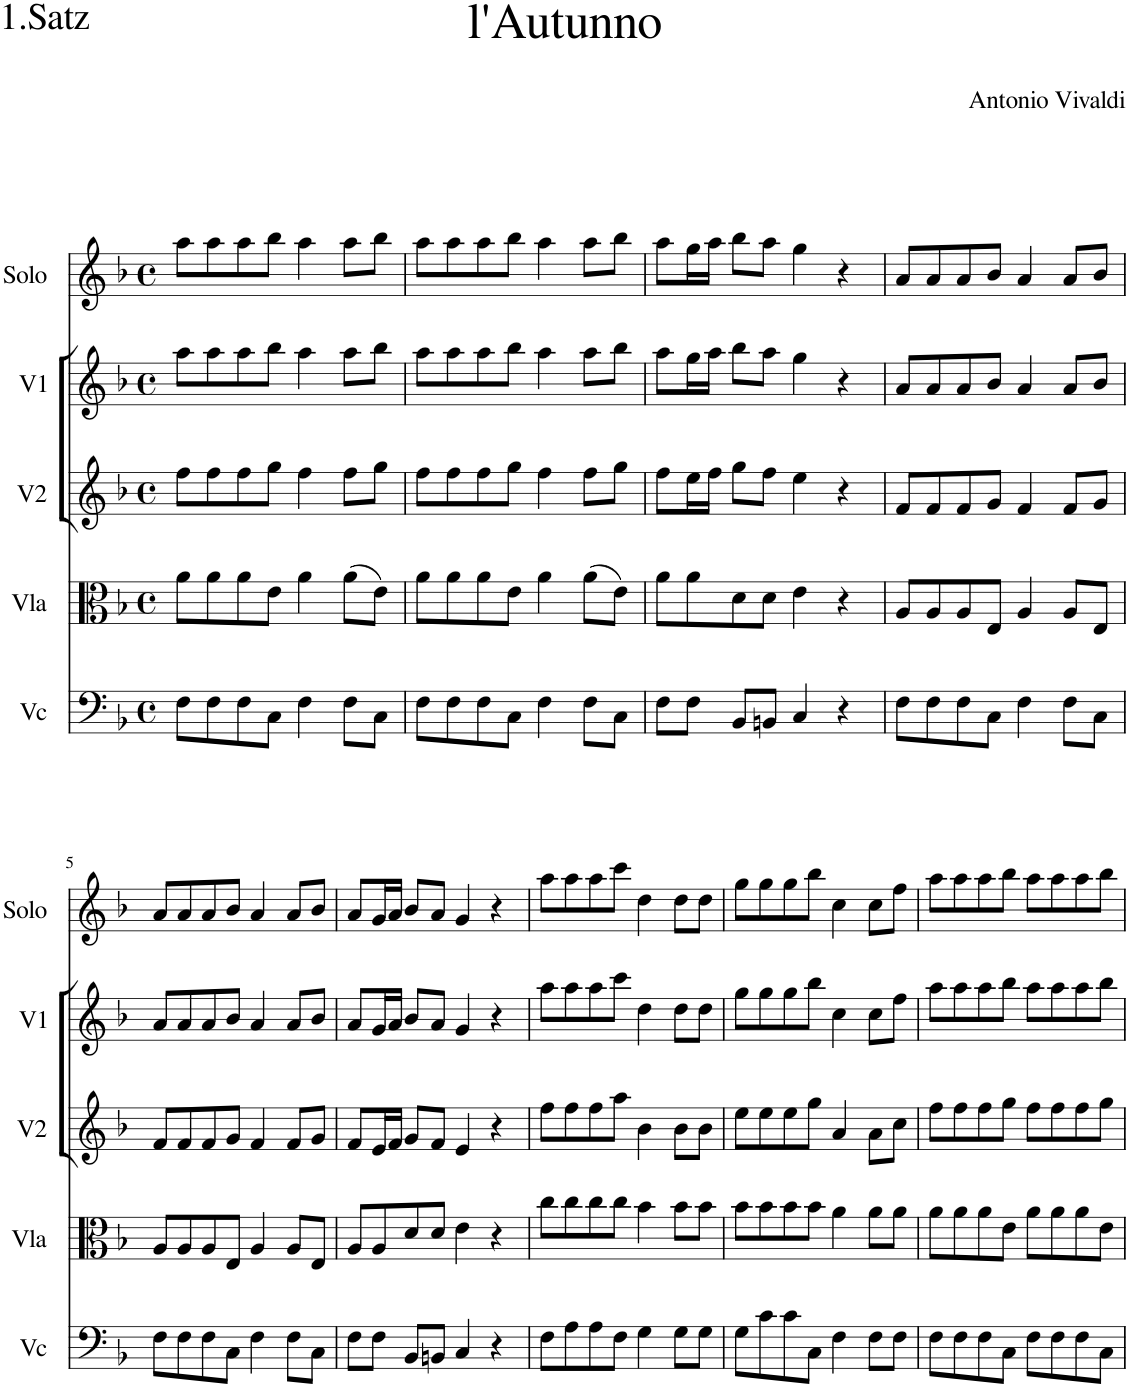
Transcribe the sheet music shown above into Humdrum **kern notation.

**kern	**kern	**kern	**kern	**kern
*part5	*part4	*part3	*part2	*part1
*staff5	*staff4	*staff3	*staff2	*staff1
*I"Vc	*I"Vla	*I"V2	*I"V1	*I"Solo
*I'Vc	*I'Vla	*I'V2	*I'V1	*I'Solo
*clefF4	*clefC3	*clefG2	*clefG2	*clefG2
*k[b-]	*k[b-]	*k[b-]	*k[b-]	*k[b-]
*M4/4	*M4/4	*M4/4	*M4/4	*M4/4
*met(c)	*met(c)	*met(c)	*met(c)	*met(c)
=1	=1	=1	=1	=1
8F\L	8a\L	8ff\L	8aa\L	8aa\L
8F\	8a\	8ff\	8aa\	8aa\
8F\	8a\	8ff\	8aa\	8aa\
8C\J	8e\J	8gg\J	8bb-\J	8bb-\J
4F\	4a\	4ff\	4aa\	4aa\
8F\L	(8a\L	8ff\L	8aa\L	8aa\L
8C\J	8e\J)	8gg\J	8bb-\J	8bb-\J
=2	=2	=2	=2	=2
8F\L	8a\L	8ff\L	8aa\L	8aa\L
8F\	8a\	8ff\	8aa\	8aa\
8F\	8a\	8ff\	8aa\	8aa\
8C\J	8e\J	8gg\J	8bb-\J	8bb-\J
4F\	4a\	4ff\	4aa\	4aa\
8F\L	(8a\L	8ff\L	8aa\L	8aa\L
8C\J	8e\J)	8gg\J	8bb-\J	8bb-\J
=3	=3	=3	=3	=3
8F\L	8a\L	8ff\L	8aa\L	8aa\L
8F\J	8a\	16ee\L	16gg\L	16gg\L
.	.	16ff\JJ	16aa\JJ	16aa\JJ
8BB-/L	8d\	8gg\L	8bb-\L	8bb-\L
8BBn/J	8d\J	8ff\J	8aa\J	8aa\J
4C/	4e\	4ee\	4gg\	4gg\
4r	4r	4r	4r	4r
=4	=4	=4	=4	=4
8F\L	8A/L	8f/L	8a/L	8a/L
8F\	8A/	8f/	8a/	8a/
8F\	8A/	8f/	8a/	8a/
8C\J	8E/J	8g/J	8b-/J	8b-/J
4F\	4A/	4f/	4a/	4a/
8F\L	8A/L	8f/L	8a/L	8a/L
8C\J	8E/J	8g/J	8b-/J	8b-/J
!!LO:LB:g=z
=5	=5	=5	=5	=5
8F\L	8A/L	8f/L	8a/L	8a/L
8F\	8A/	8f/	8a/	8a/
8F\	8A/	8f/	8a/	8a/
8C\J	8E/J	8g/J	8b-/J	8b-/J
4F\	4A/	4f/	4a/	4a/
8F\L	8A/L	8f/L	8a/L	8a/L
8C\J	8E/J	8g/J	8b-/J	8b-/J
=6	=6	=6	=6	=6
8F\L	8A/L	8f/L	8a/L	8a/L
8F\J	8A/	16e/L	16g/L	16g/L
.	.	16f/JJ	16a/JJ	16a/JJ
8BB-/L	8d/	8g/L	8b-/L	8b-/L
8BBn/J	8d/J	8f/J	8a/J	8a/J
4C/	4e\	4e/	4g/	4g/
4r	4r	4r	4r	4r
=7	=7	=7	=7	=7
8F\L	8cc\L	8ff\L	8aa\L	8aa\L
8A\	8cc\	8ff\	8aa\	8aa\
8A\	8cc\	8ff\	8aa\	8aa\
8F\J	8cc\J	8aa\J	8ccc\J	8ccc\J
4G\	4b-\	4b-\	4dd\	4dd\
8G\L	8b-\L	8b-\L	8dd\L	8dd\L
8G\J	8b-\J	8b-\J	8dd\J	8dd\J
=8	=8	=8	=8	=8
8G\L	8b-\L	8ee\L	8gg\L	8gg\L
8c\	8b-\	8ee\	8gg\	8gg\
8c\	8b-\	8ee\	8gg\	8gg\
8C\J	8b-\J	8gg\J	8bb-\J	8bb-\J
4F\	4a\	4a/	4cc\	4cc\
8F\L	8a\L	8a\L	8cc\L	8cc\L
8F\J	8a\J	8cc\J	8ff\J	8ff\J
=9	=9	=9	=9	=9
8F\L	8a\L	8ff\L	8aa\L	8aa\L
8F\	8a\	8ff\	8aa\	8aa\
8F\	8a\	8ff\	8aa\	8aa\
8C\J	8e\J	8gg\J	8bb-\J	8bb-\J
8F\L	8a\L	8ff\L	8aa\L	8aa\L
8F\	8a\	8ff\	8aa\	8aa\
8F\	8a\	8ff\	8aa\	8aa\
8C\J	8e\J	8gg\J	8bb-\J	8bb-\J
=	=	=	=	=
*-	*-	*-	*-	*-
